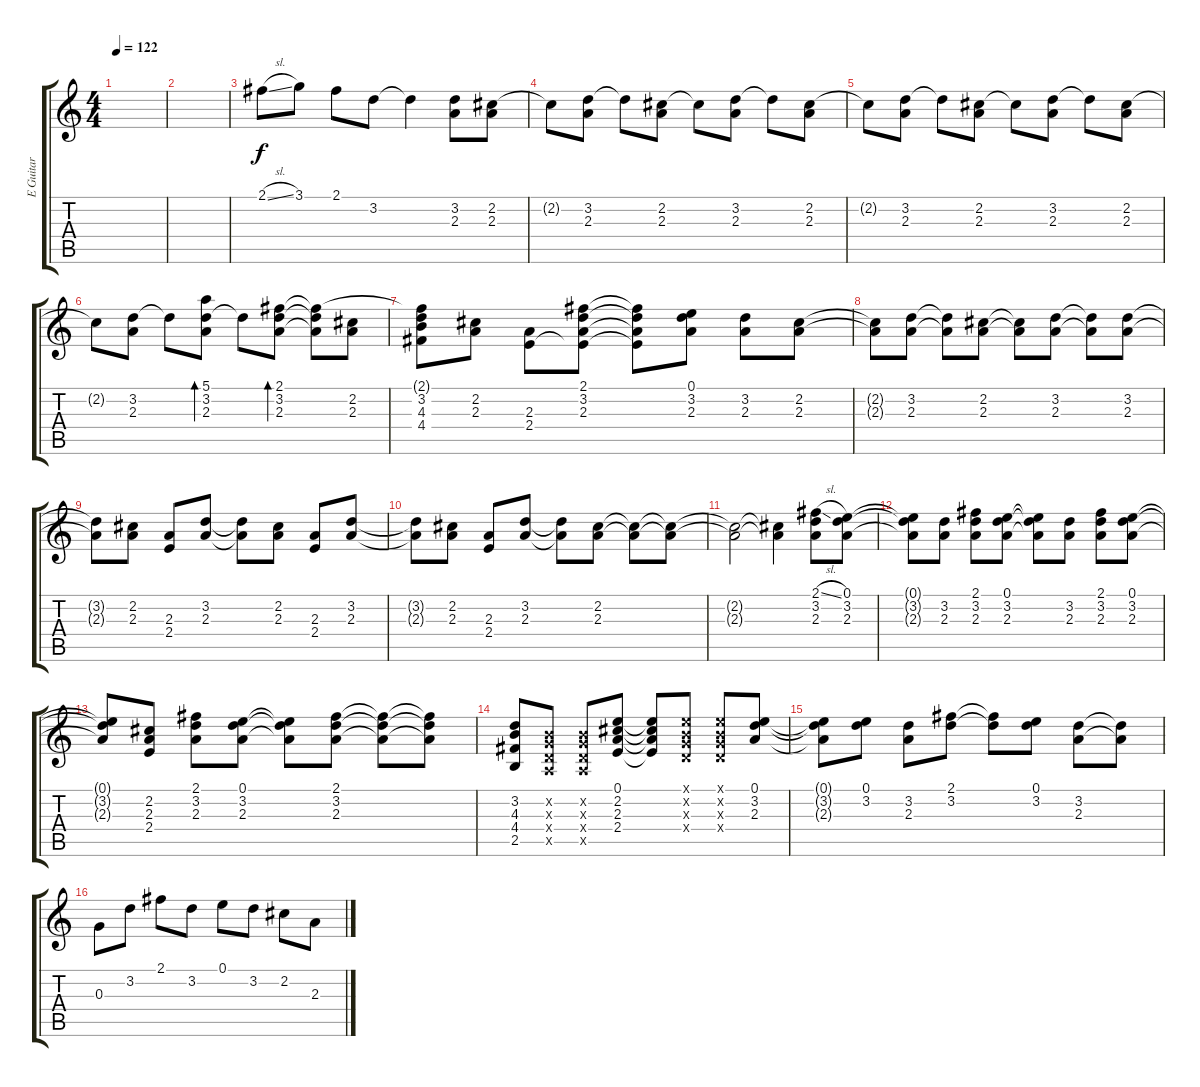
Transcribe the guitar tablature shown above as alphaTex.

\track ("E Guitar" "E Guitar") {instrument distortionguitar}
\staff {score tabs}
\tuning (E4 B3 G3 D3 A2 E2) {hide}
\ts (4 4)
\tempo 122
\clef g2
\ks c
|
|
2.1{sl}.8 3.1.8 2.1.8 3.2.8 3.2{t}.4 (3.2 2.3).8 (2.2 2.3).8 |
2.2{t}.8 (3.2 2.3).8 3.2{t}.8 (2.2 2.3).8 2.2{t}.8 (3.2 2.3).8 3.2{t}.8 (2.2 2.3).8 |
2.2{t}.8 (3.2 2.3).8 3.2{t}.8 (2.2 2.3).8 2.2{t}.8 (3.2 2.3).8 3.2{t}.8 (2.2 2.3).8 |
2.2{t}.8 (3.2 2.3).8 3.2{t}.8 (5.1 3.2 2.3).8{bd 60} 3.2{t}.8 (2.1 3.2 2.3).8{bd 60} (2.1{t} 3.2{t} 2.3{t}).8 (2.2 2.3).8 |
(2.1{t} 3.2 4.3 4.4).8 (2.2 2.3).8 (2.3 2.4).8 (2.1 3.2 2.3 2.4{t}).8 (2.1{t} 3.2{t} 2.3{t} 2.4{t}).8 (0.1 3.2 2.3).8 (3.2 2.3).8 (2.2 2.3).8 |
(2.2{t} 2.3{t}).8 (3.2 2.3).8 (3.2{t} 2.3{t}).8 (2.2 2.3).8 (2.2{t} 2.3{t}).8 (3.2 2.3).8 (3.2{t} 2.3{t}).8 (3.2 2.3).8 |
(3.2{t} 2.3{t}).8 (2.2 2.3).8 (2.3 2.4).8 (3.2 2.3).8 (3.2{t} 2.3{t}).8 (2.2 2.3).8 (2.3 2.4).8 (3.2 2.3).8 |
(3.2{t} 2.3{t}).8 (2.2 2.3).8 (2.3 2.4).8 (3.2 2.3).8 (3.2{t} 2.3{t}).8 (2.2 2.3).8 (2.2{t} 2.3{t}).8 (2.2{t} 2.3{t}).8 |
(2.2{t} 2.3{t}).2 (2.2{t} 2.3{t}).4 (2.1{sl} 3.2 2.3).8 (0.1 3.2 2.3).8 |
(0.1{t} 3.2{t} 2.3{t}).8 (3.2 2.3).8 (2.1 3.2 2.3).8 (0.1 3.2 2.3).8 (0.1{t} 3.2{t} 2.3{t}).8 (3.2 2.3).8 (2.1 3.2 2.3).8 (0.1 3.2 2.3).8 |
(0.1{t} 3.2{t} 2.3{t}).8 (2.2 2.3 2.4).8 (2.1 3.2 2.3).8 (0.1 3.2 2.3).8 (0.1{t} 3.2{t} 2.3{t}).8 (2.1 3.2 2.3).8 (2.1{t} 3.2{t} 2.3{t}).8 (2.1{t} 3.2{t} 2.3{t}).8 |
(3.2 4.3 4.4 2.5).8 (0.2{x} 0.3{x} 0.4{x} 0.5{x}).8 (0.2{x} 0.3{x} 0.4{x} 0.5{x}).8 (0.1 2.2 2.3 2.4).8 (0.1{t} 2.2{t} 2.3{t} 2.4{t}).8 (0.1{x} 0.2{x} 0.3{x} 0.4{x}).8 (0.1{x} 0.2{x} 0.3{x} 0.4{x}).8 (0.1 3.2 2.3).8 |
(0.1{t} 3.2{t} 2.3{t}).8 (0.1 3.2).8 (3.2 2.3).8 (2.1 3.2).8 (2.1{t} 3.2{t}).8 (0.1 3.2).8 (3.2 2.3).8 (3.2{t} 2.3{t}).8 |
0.3.8 3.2.8 2.1.8 3.2.8 0.1.8 3.2.8 2.2.8 2.3.8
